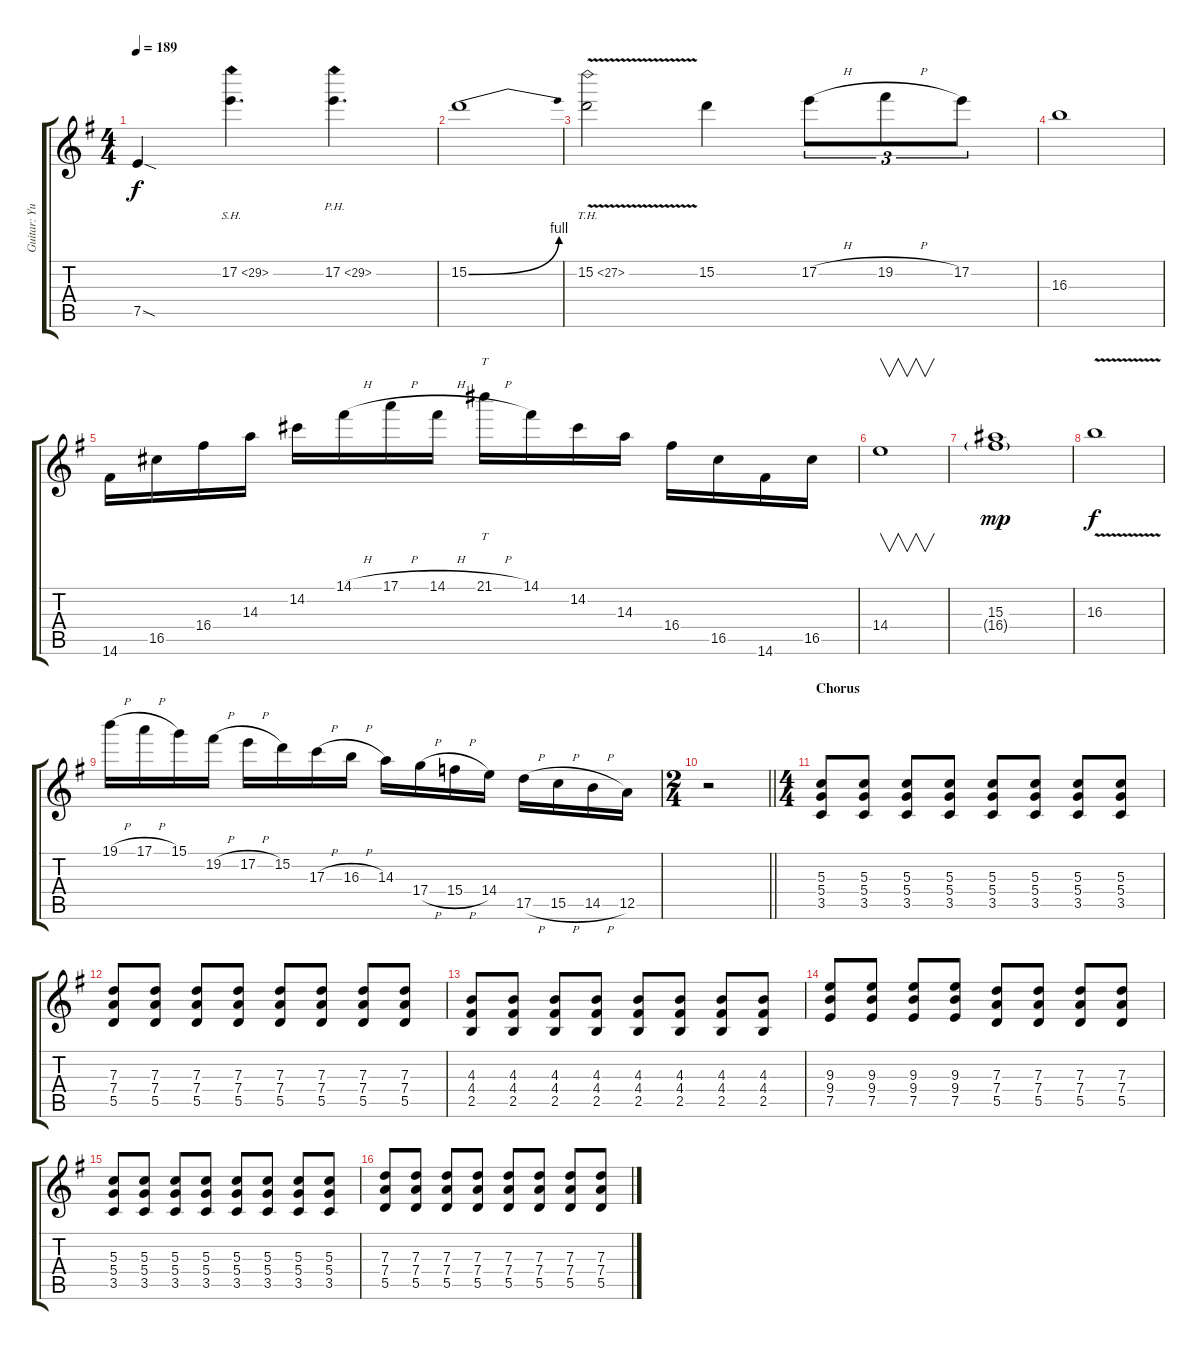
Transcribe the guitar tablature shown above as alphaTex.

\track ("Guitar: Yui Hirasawa" "Guitar: Yu") {instrument overdrivenguitar}
\staff {score tabs}
\tuning (E4 B3 G3 D3 A2 E2) {hide}
\ts (4 4)
\tempo 189
\clef g2
\ks g
7.5{sod}.4{dy f} 17.2{sh 12}.4{d} 17.2{ph 12}.4{d} |
15.2{be (bend 0 0 60 4)}.1 |
15.2{th 12 v}.2 15.2.4 17.2{h}.8{tu (3 2)} 19.2{h}.8{tu (3 2)} 17.2.8{tu (3 2)} |
16.3.1 |
14.6.16 16.5.16 16.4.16 14.3.16 14.2.16 14.1{h}.16 17.1{h}.16 14.1{h}.16 21.1{h}.16{tt} 14.1.16 14.2.16 14.3.16 16.4.16 16.5.16 14.6.16 16.5.16 |
14.4.1{v} |
(15.3 16.4{g}).1{dy mp} |
16.3{v}.1{dy f} |
19.1{h}.16 17.1{h}.16 15.1.16 19.2{h}.16 17.2{h}.16 15.2.16 17.3{h}.16 16.3{h}.16 14.3.16 17.4{h}.16 15.4{h}.16 14.4.16 17.5{h}.16 15.5{h}.16 14.5{h}.16 12.5.16 |
\ts (2 4)
\barLineRight lightlight
r.2{volume 15 balance 0} |
\ts (4 4)
\section ("" "Chorus")
(5.3 5.4 3.5).8 (5.3 5.4 3.5).8 (5.3 5.4 3.5).8 (5.3 5.4 3.5).8 (5.3 5.4 3.5).8 (5.3 5.4 3.5).8 (5.3 5.4 3.5).8 (5.3 5.4 3.5).8 |
(7.3 7.4 5.5).8 (7.3 7.4 5.5).8 (7.3 7.4 5.5).8 (7.3 7.4 5.5).8 (7.3 7.4 5.5).8 (7.3 7.4 5.5).8 (7.3 7.4 5.5).8 (7.3 7.4 5.5).8 |
(4.3 4.4 2.5).8 (4.3 4.4 2.5).8 (4.3 4.4 2.5).8 (4.3 4.4 2.5).8 (4.3 4.4 2.5).8 (4.3 4.4 2.5).8 (4.3 4.4 2.5).8 (4.3 4.4 2.5).8 |
(9.3 9.4 7.5).8 (9.3 9.4 7.5).8 (9.3 9.4 7.5).8 (9.3 9.4 7.5).8 (7.3 7.4 5.5).8 (7.3 7.4 5.5).8 (7.3 7.4 5.5).8 (7.3 7.4 5.5).8 |
(5.3 5.4 3.5).8 (5.3 5.4 3.5).8 (5.3 5.4 3.5).8 (5.3 5.4 3.5).8 (5.3 5.4 3.5).8 (5.3 5.4 3.5).8 (5.3 5.4 3.5).8 (5.3 5.4 3.5).8 |
(7.3 7.4 5.5).8 (7.3 7.4 5.5).8 (7.3 7.4 5.5).8 (7.3 7.4 5.5).8 (7.3 7.4 5.5).8 (7.3 7.4 5.5).8 (7.3 7.4 5.5).8 (7.3 7.4 5.5).8
